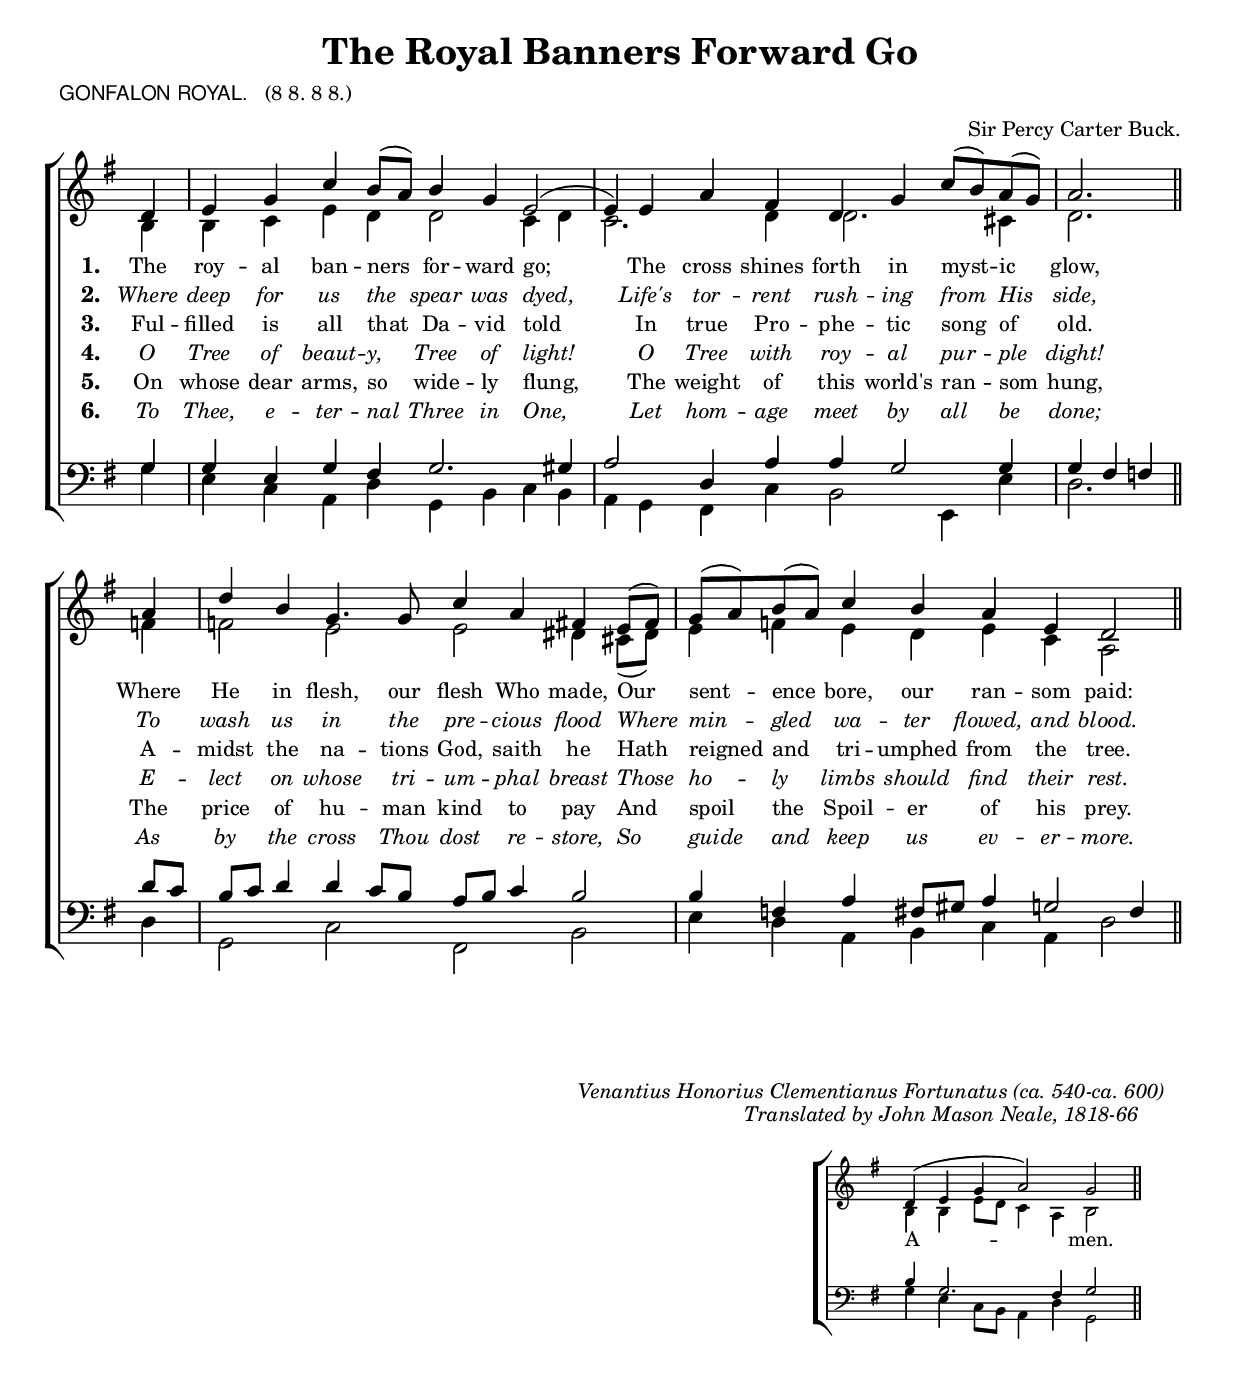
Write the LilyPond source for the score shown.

\version "2.10"

\header {
  title = "The Royal Banners Forward Go"
			       
  arranger = \markup { \small { "Sir Percy Carter Buck."} }
  poet = \markup { \small { \sans  "GONFALON ROYAL." \hspace #1 \roman { "(8 8. 8 8.)"} } }
%  meter = \markup { \small { \italic {Slow} \fontsize #-5 \general-align #Y #DOWN \note #"2" #1 = 54.} }
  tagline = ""
}

%%%%%%%%%%%%%%%%%%%%%%%%%% Macros

%% Used to pull a note left. Used when a slurred note pair straddles a longer note above when notecolumn force-hshift does not work 		 
%straddle =  { \once \override Score.SeparationItem #'padding = #2
%              \once \override NoteHead #'X-offset = #-0.8 
%              \once \override Stem #'X-offset = #-0.8 }

%%% merge. Macro to pull note slightly leftwards.  Used to produce those partially merged wholenotes 
%merge = \once \override NoteColumn #'force-hshift = #-0.01
		            
%%%%%%%%%%%%%%%%%%%%%%%%%% End of Macro definitions	   
	      
%%% SATB voices

global = {
  \time 4/2
  \key g \major
  \set Staff.midiInstrument = "church organ"
}

soprano = \relative c' {
\partial 4 d4 | e g c b8( a) b4 g e2( | e4)  e a fis | d g c8( b) a( g) | a2. \bar "||"
\partial 4 a4 | d b g4. g8 | c4 a fis e8( fis) | g( a) b( a) c4 b a e d2 \bar "||"
}

alto = \relative c' {
\partial 4 b4 | b c e d | d2 c4 d | c2. d4 | d2. cis4 d2. \bar "||"
f4 | f2 e e dis4 cis8( dis) | e4 f e d | e c a2 \bar "||"
}

tenor = \relative c' { \clef "treble_8"
\partial 4 g4 g e g fis g2. gis4 a2 d,4 a' a g2 g4 g fis f d'8 c b c d4 d c8 b a b c4 b2
b4 f a fis8 gis a4 g2 fis4 \bar "||"
}

bass = \relative c' { \clef bass
\partial 4 g4 e c a d g, b c b a g fis c' b2 e,4 e' d2. d4 g,2 c
fis, b2 e4 d a b c a d2 \bar "||"
}

firstWords = \lyricmode
{
    \override Score . LyricText #'font-size = #-0.5
    \override Score . LyricHyphen #'minimum-distance = #1
    \override Score . LyricSpace #'minimum-distance = #0.8
    % \override Score . LyricText #'font-name = #"Gentium"
    % \override Score . LyricText #'self-alignment-X = #-1
    \set stanza = "1. "
    %\set vocalName = "Men/Women/Unison/SATB"
The roy -- al ban -- ners for -- ward go;
The cross shines forth in myst -- ic glow,
Where He in flesh, our flesh Who made,
Our sent -- ence bore, our ran -- som paid:
}

secondWords = \lyricmode
{
\override Score . LyricText #'font-size = #-0.5
    \override Score . LyricHyphen #'minimum-distance = #1
    \override Score . LyricSpace #'minimum-distance = #0.8
    % \override Score . LyricText #'font-name = #"Gentium"
	\set stanza = "2. "
\override LyricText.font-shape = #'italic
Where deep for us the spear was dyed,
Life's tor -- rent rush -- ing from His side,
To wash us in the pre -- cious flood
Where min -- gled wa -- ter flowed, and blood.
}

thirdWords = \lyricmode
{
	\set stanza = "3. "
Ful -- filled is all that Da -- vid told
In true Pro -- phe -- tic song of old.
A -- midst the na -- tions God, saith he
Hath reigned and tri -- umphed from the tree.
}

fourthWords = \lyricmode
{
\set stanza = "4. "
\override LyricText.font-shape = #'italic
O Tree of beaut -- y, Tree of light!
	O Tree with roy -- al pur -- ple dight!
	E -- lect on whose tri -- um -- phal breast
	Those ho -- ly limbs should find their rest.
}

fifthWords = \lyricmode
{
\set stanza = "5. "
On whose dear arms, so wide -- ly flung,
The weight of this world's ran -- som hung,
The price of hu -- man kind to pay
And spoil the Spoil -- er of his prey.
}

sixthWords = \lyricmode
{
\set stanza = "6. "
\override LyricText.font-shape = #'italic
To Thee, e -- ter -- nal Three in One,
Let hom -- age meet by all be done;
As by the cross Thou dost re -- store,
So guide and keep us ev -- er -- more.
}


#(ly:set-option 'point-and-click #f)

\paper {
  #(set-paper-size "a4")
%  annotate-spacing = ##t
  print-page-number = ##f
  ragged-last-bottom = ##t
  ragged-bottom = ##t
}

\book{

%%% Score block	
	
\score{
\new ChoirStaff	
 <<

	\context Staff = upper << 
	\context Voice = sopranos { \global \voiceOne \soprano }
   	\context Voice = altos { \global \voiceTwo \alto }
	\context Lyrics = sopranos \lyricsto sopranos \firstWords
	\context Lyrics = sopranoTwo \lyricsto sopranos \secondWords
	\context Lyrics = sopranoThree \lyricsto sopranos \thirdWords
	\context Lyrics = sopranoFour \lyricsto sopranos \fourthWords
	\context Lyrics = sopranoFive \lyricsto sopranos \fifthWords
	\context Lyrics = sopranoSix \lyricsto sopranos \sixthWords
			>>
         \context Staff = lower <<
         \context Voice = tenors { \global \voiceOne \tenor }
         \context Voice = basses { \global \voiceTwo \bass }
         >>
 >>
\layout {
		indent=0
%		\context { \Score timing = ##f }
		\context { \Score \remove "Bar_number_engraver" }
		\context { \Staff \remove "Time_signature_engraver" }
		\context { \Score \remove "Mark_engraver"  }
                \context { \Staff \consists "Mark_engraver"  }
	}

\midi { 
   \context { \Score tempoWholesPerMinute = #(ly:make-moment 80 4) }
       }	
} %%score bracket

%%% Next 3 verses


\markup { \line {" "} }
\markup { \line {" "} }
\markup { \line {" "} }
\markup { \line {" "} }

%%% Lyrics titles

\markup { \small { \hspace #50 \italic "Venantius Honorius Clementianus Fortunatus (ca. 540-ca. 600)"} }

\markup { \small { \hspace #66 \italic "Translated by John Mason Neale, 1818-66" } }

%%% Amen score block
\score{
  \new ChoirStaff
   <<
        \context Staff = upper \with { fontSize = #-3  \override StaffSymbol #'staff-space = #(magstep -2) }  
	                      << 
	\context Voice = "sopranos" { \relative c' { \clef treble \global \voiceOne \partial 4 d4( | e g a2) | g2 \bar "||" }}
	\context Voice = "altos"    { \relative c' {  \clef treble \global \voiceTwo b4 b e8 d c4 a | b2 \bar "||" }}
	                      >>
			      
	\context Lyrics \lyricsto "sopranos" { \override LyricText #'font-size = #-1 A -- men. }
	
	\context Staff = lower \with { fontSize = #-3  \override StaffSymbol #'staff-space = #(magstep -2) }  
	                       <<
	\context Voice = "tenors" { \relative c' { \clef bass \global \voiceThree b4 g2. fis4 g2 \bar "||" }}
	\context Voice = "basses" { \relative c' { \clef bass \global \voiceFour  g4 e c8 b a4 d | g,2 \bar "||" }}
			        >> 
  >>			      
\header { breakbefore = ##f piece = " " opus = " " }
\layout { 
	\context { \Score timing = ##f }
	ragged-right = ##t
	indent = 13\cm
	\context { \Staff \remove Time_signature_engraver }

       }

%%% Amen midi       
\midi { \context { \Score tempoWholesPerMinute = #(ly:make-moment 80 4) }}   
       
}  

} %%book bracket
